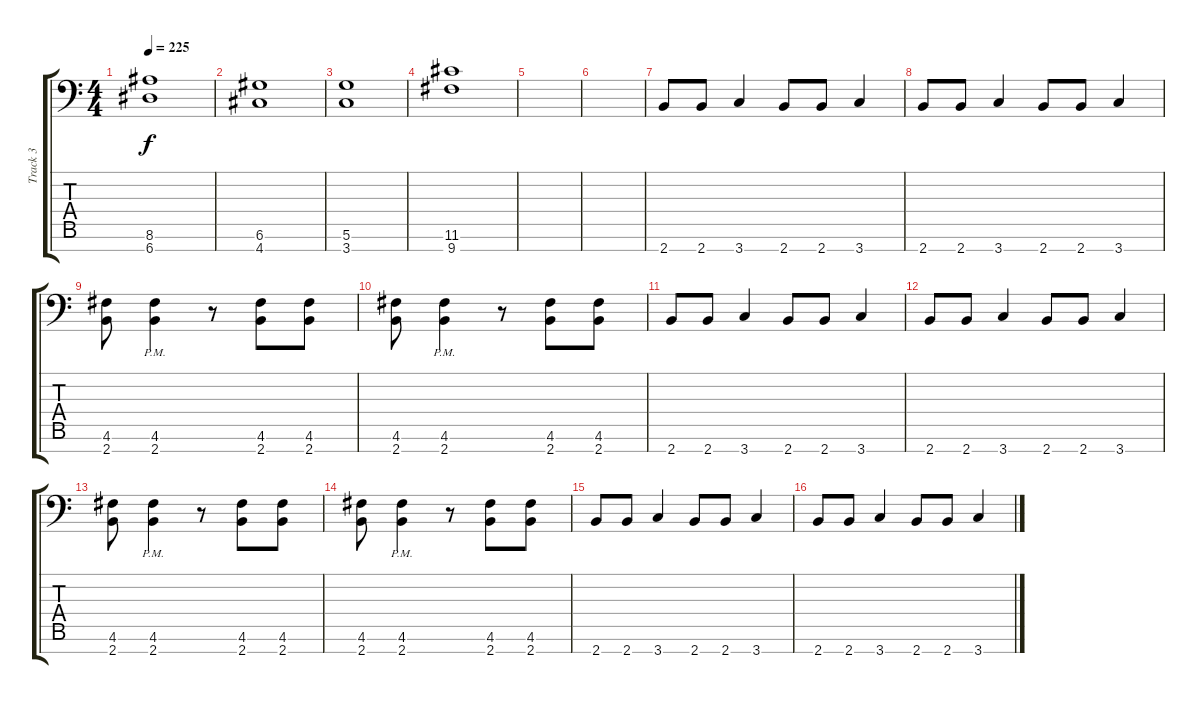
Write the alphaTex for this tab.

\track ("Track 3" "Track 3") {instrument distortionguitar}
\staff {score tabs}
\tuning (D4 A3 F3 C3 G2 D2 A1) {hide}
\ts (4 4)
\tempo 225
\clef f4
\ks c
(8.6 6.7).1{dy f} |
(6.6 4.7).1 |
(5.6 3.7).1 |
(11.6 9.7).1 |
|
|
2.7.8 2.7.8 3.7.4 2.7.8 2.7.8 3.7.4 |
2.7.8 2.7.8 3.7.4 2.7.8 2.7.8 3.7.4 |
(4.6 2.7).8 (4.6{pm} 2.7{pm}).4 r.8 (4.6 2.7).8 (4.6 2.7).8 |
(4.6 2.7).8 (4.6{pm} 2.7{pm}).4 r.8 (4.6 2.7).8 (4.6 2.7).8 |
2.7.8 2.7.8 3.7.4 2.7.8 2.7.8 3.7.4 |
2.7.8 2.7.8 3.7.4 2.7.8 2.7.8 3.7.4 |
(4.6 2.7).8 (4.6{pm} 2.7{pm}).4 r.8 (4.6 2.7).8 (4.6 2.7).8 |
(4.6 2.7).8 (4.6{pm} 2.7{pm}).4 r.8 (4.6 2.7).8 (4.6 2.7).8 |
2.7.8 2.7.8 3.7.4 2.7.8 2.7.8 3.7.4 |
2.7.8 2.7.8 3.7.4 2.7.8 2.7.8 3.7.4
